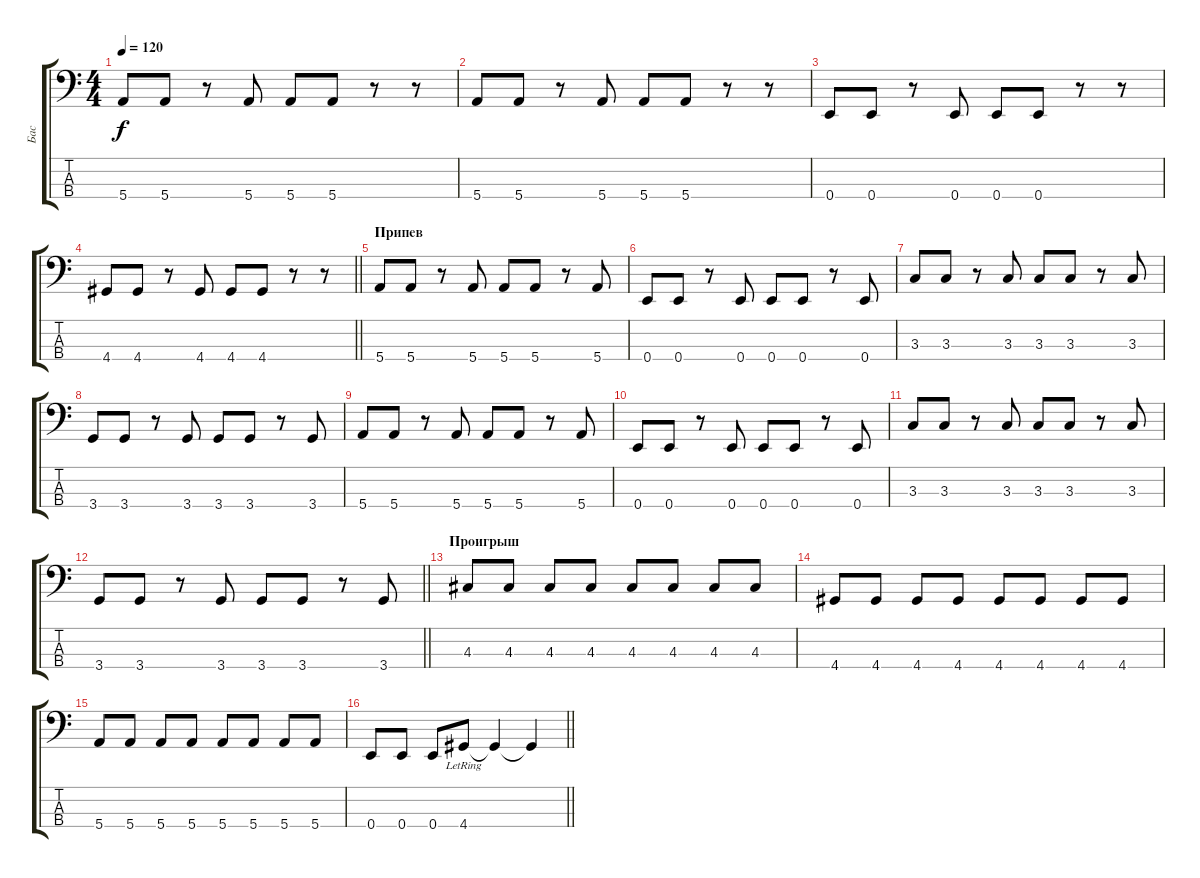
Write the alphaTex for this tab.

\track ("Бас" "Бас") {instrument electricbassfinger}
\staff {score tabs}
\tuning (G2 D2 A1 E1) {hide}
\ts (4 4)
\tempo 120
\clef f4
\ks c
5.4.8{dy f} 5.4.8 r.8 5.4.8 5.4.8 5.4.8 r.8 r.8 |
5.4.8 5.4.8 r.8 5.4.8 5.4.8 5.4.8 r.8 r.8 |
0.4.8 0.4.8 r.8 0.4.8 0.4.8 0.4.8 r.8 r.8 |
\barLineRight lightlight
4.4.8 4.4.8 r.8 4.4.8 4.4.8 4.4.8 r.8 r.8 |
\section ("" "Припев")
5.4.8 5.4.8 r.8 5.4.8 5.4.8 5.4.8 r.8 5.4.8 |
0.4.8 0.4.8 r.8 0.4.8 0.4.8 0.4.8 r.8 0.4.8 |
3.3.8 3.3.8 r.8 3.3.8 3.3.8 3.3.8 r.8 3.3.8 |
3.4.8 3.4.8 r.8 3.4.8 3.4.8 3.4.8 r.8 3.4.8 |
5.4.8 5.4.8 r.8 5.4.8 5.4.8 5.4.8 r.8 5.4.8 |
0.4.8 0.4.8 r.8 0.4.8 0.4.8 0.4.8 r.8 0.4.8 |
3.3.8 3.3.8 r.8 3.3.8 3.3.8 3.3.8 r.8 3.3.8 |
\barLineRight lightlight
3.4.8 3.4.8 r.8 3.4.8 3.4.8 3.4.8 r.8 3.4.8 |
\section ("" "Проигрыш")
4.3.8 4.3.8 4.3.8 4.3.8 4.3.8 4.3.8 4.3.8 4.3.8 |
4.4.8 4.4.8 4.4.8 4.4.8 4.4.8 4.4.8 4.4.8 4.4.8 |
5.4.8 5.4.8 5.4.8 5.4.8 5.4.8 5.4.8 5.4.8 5.4.8 |
\barLineRight lightlight
0.4.8 0.4.8 0.4.8 4.4{lr}.8 4.4{t}.4 4.4{t}.4
